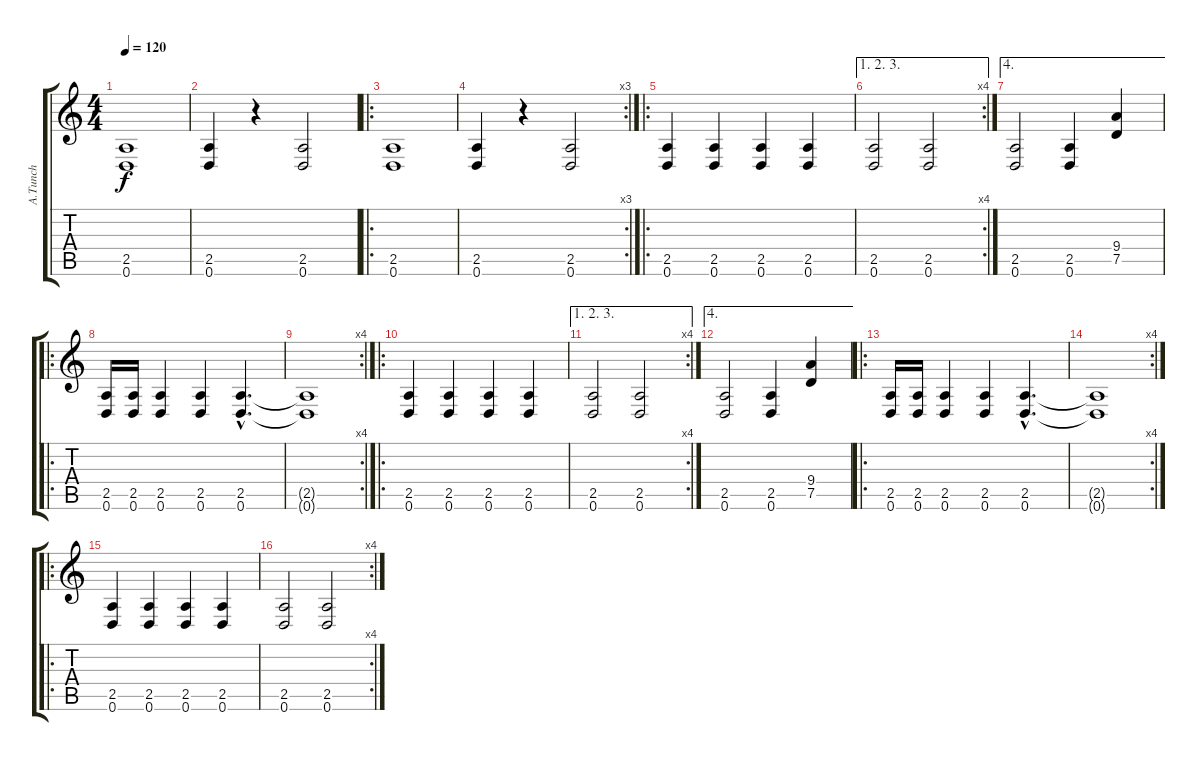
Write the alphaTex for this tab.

\track ("A.Tunch" "A.Tunch") {instrument distortionguitar}
\staff {score tabs}
\tuning (D4 A3 F3 C3 G2 D2) {hide}
\ts (4 4)
\tempo 120
\clef g2
\ks c
(2.5 0.6).1{dy f instrument distortionguitar} |
(2.5 0.6).4 r.4 (2.5 0.6).2 |
\ro
(2.5 0.6).1 |
\rc 3
(2.5 0.6).4 r.4 (2.5 0.6).2 |
\ro
(2.5 0.6).4 (2.5 0.6).4 (2.5 0.6).4 (2.5 0.6).4 |
\ae (1 2 3)
\rc 4
(2.5 0.6).2 (2.5 0.6).2 |
\ae 4
(2.5 0.6).2 (2.5 0.6).4 (9.4 7.5).4 |
\ro
(2.5 0.6).16 (2.5 0.6).16 (2.5 0.6).4 (2.5 0.6).4 (2.5{hac} 0.6{hac}).4{d} |
\rc 4
(2.5{t} 0.6{t}).1 |
\ro
(2.5 0.6).4 (2.5 0.6).4 (2.5 0.6).4 (2.5 0.6).4 |
\ae (1 2 3)
\rc 4
(2.5 0.6).2 (2.5 0.6).2 |
\ae 4
(2.5 0.6).2 (2.5 0.6).4 (9.4 7.5).4 |
\ro
(2.5 0.6).16 (2.5 0.6).16 (2.5 0.6).4 (2.5 0.6).4 (2.5{hac} 0.6{hac}).4{d} |
\rc 4
(2.5{t} 0.6{t}).1 |
\ro
(2.5 0.6).4 (2.5 0.6).4 (2.5 0.6).4 (2.5 0.6).4 |
\rc 4
(2.5 0.6).2 (2.5 0.6).2
